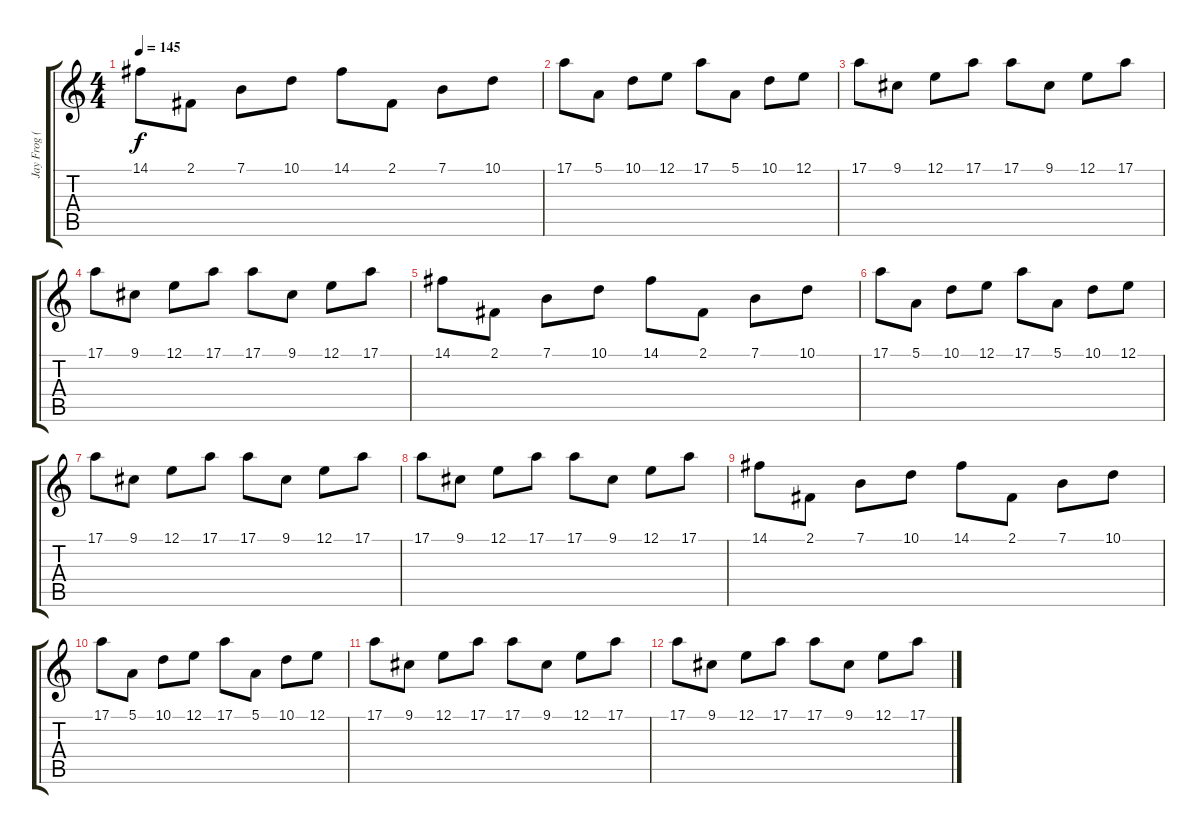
\track ("Jay Frog (little bells)" "Jay Frog (") {instrument fx5brightness}
\staff {score tabs}
\tuning (E4 B3 G3 D3 A2 E2) {hide}
\ts (4 4)
\tempo 145
\clef g2
\ks c
14.1.8{dy f} 2.1.8 7.1.8 10.1.8 14.1.8 2.1.8 7.1.8 10.1.8 |
17.1.8 5.1.8 10.1.8 12.1.8 17.1.8 5.1.8 10.1.8 12.1.8 |
17.1.8 9.1.8 12.1.8 17.1.8 17.1.8 9.1.8 12.1.8 17.1.8 |
17.1.8 9.1.8 12.1.8 17.1.8 17.1.8 9.1.8 12.1.8 17.1.8 |
14.1.8 2.1.8 7.1.8 10.1.8 14.1.8 2.1.8 7.1.8 10.1.8 |
17.1.8 5.1.8 10.1.8 12.1.8 17.1.8 5.1.8 10.1.8 12.1.8 |
17.1.8 9.1.8 12.1.8 17.1.8 17.1.8 9.1.8 12.1.8 17.1.8 |
17.1.8 9.1.8 12.1.8 17.1.8 17.1.8 9.1.8 12.1.8 17.1.8 |
14.1.8 2.1.8 7.1.8 10.1.8 14.1.8 2.1.8 7.1.8 10.1.8 |
17.1.8 5.1.8 10.1.8 12.1.8 17.1.8 5.1.8 10.1.8 12.1.8 |
17.1.8 9.1.8 12.1.8 17.1.8 17.1.8 9.1.8 12.1.8 17.1.8 |
17.1.8 9.1.8 12.1.8 17.1.8 17.1.8 9.1.8 12.1.8 17.1.8
